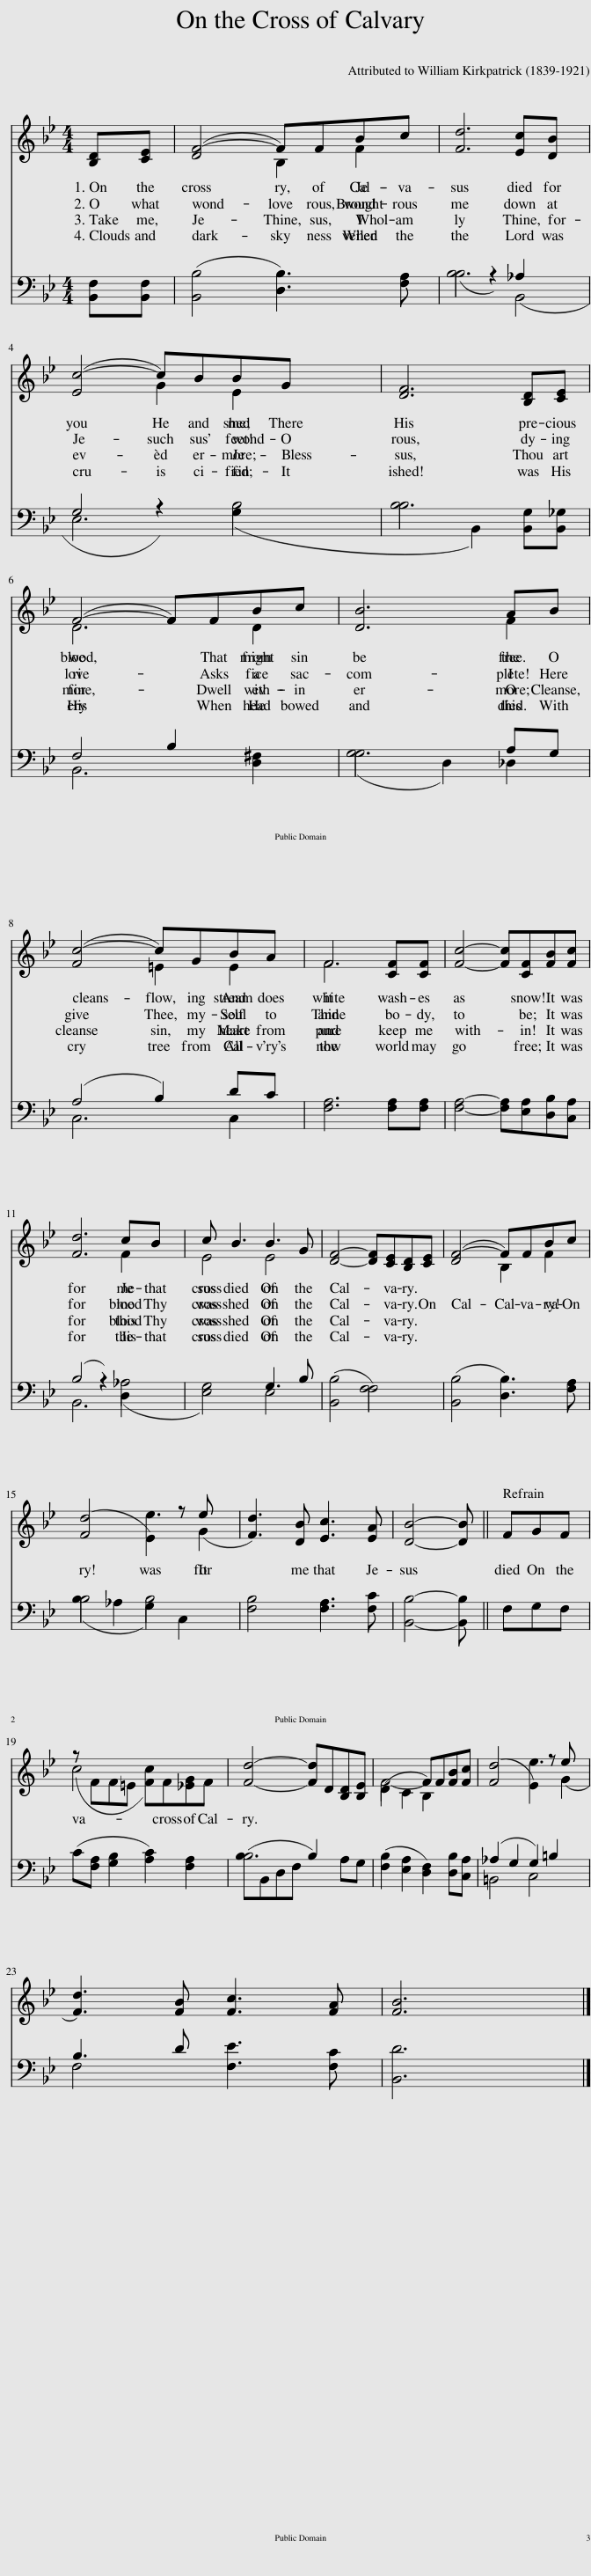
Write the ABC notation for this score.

X:1
%%score ( 1 2 ) ( 3 4 )
L:1/8
M:4/4
I:linebreak $
K:Bb
V:1 treble
V:2 treble
V:3 bass
V:4 bass
V:1
 [B,D][CE] | ([DF-]4 F)FBc | [Fd]6 [Ec][DB] x2 |$ ([Ec-]4 c)BBG x2 | [DF]6 [B,D][CE] |$ %5
 (F4- F)FBc | [DB]6 AB |$ ([Fc-]4 c)GBA | F6 [CF][CF] | [Fc]4- [Fc][CF][FB][Fc] |$ %10
 [Fd]6 cB x2 | c B3 B3 G | [DF]4- [DF][CE][B,D][CE] | ([DF-]4 F)FBc |$ ([Fd]4 E2) z e x | %15
 [Fd]3 [DB] [Ec]3 [EA] | [DB]4- [DB] || FGF |$ (z FF=E [Fc])F[_EG]F | [Fd]4- [Fd]D[B,D][B,E] | %20
 (D2 C2 F)F[FB][Fc] | ([Fd]4 E2) z e x |$ [Fd]3 [FB] [Fc]3 [FA] | [FB]6 |] %24
V:2
 x2 | x4 B,2 F2 | x10 |$ x4 G2 E2 x2 | x8 |$ %5
 D6 D2 | x6 F2 |$ x4 =E2 E2 | F6 x2 | x8 |$ %10
 x6 F2 x2 | E4 E4 | x8 | x4 B,2 F2 |$ x4 e3 G2 | %15
 x8 | x5 || x3 |$ c4 x4 | x8 | %20
 F4- B,2 x2 | x4 e3 G2 |$ x8 | x6 |] %24
V:3
 [B,,F,][B,,F,] | ([B,,B,]4 [D,B,]3) [F,A,] | (B,4 z2) _A,2 x2 |$ G,4 z2 G,2 x2 | B,4 B,,2 [B,,G,][B,,_G,] |$ %5
 F,4 B,2 [D,^F,]2 | (G,4 D,2) A,G, |$ (A,4 B,2) DC | [F,A,]6 [F,A,][F,A,] | [F,A,]4- [F,A,][E,A,][D,B,][C,A,] |$ %10
 (B,4 z2) D,2 x2 | [E,G,]4 G,3 B, | ([B,,B,]4 F,4) | ([B,,B,]4 [D,B,]3) [F,A,] |$ (B,2 _A,2 G,2) C,2 x | %15
 [F,B,]4 [F,A,]3 [F,C] | [B,,B,]4- [B,,B,] || F,G,F, |$ (C[F,A,] [G,B,]2 [A,C]2) [F,A,]2 | (B,B,,D,F, B,2) A,G, | %20
 ([F,B,]2 [E,A,]2 [D,F,]2) [D,B,][C,A,] | (_A,2 G,2 G,2) =B,2 x |$ B,3 D [F,E]3 [F,C] | [B,,D]6 |] %24
V:4
 x2 | x8 | B,6 B,,4 |$ E,6 B,4 | B,6 x2 |$ %5
 B,,6 x2 | G,6 _D,2 |$ C,6 C,2 | x8 | x8 |$ %10
 B,,6 _A,4 | x4 E,4 | x4 F,4 | x8 |$ B,4 B,4 x | %15
 x8 | x5 || x3 |$ x8 | B,6 x2 | %20
 x8 | =B,,4 C,4 x |$ F,4 x4 | x6 |] %24
